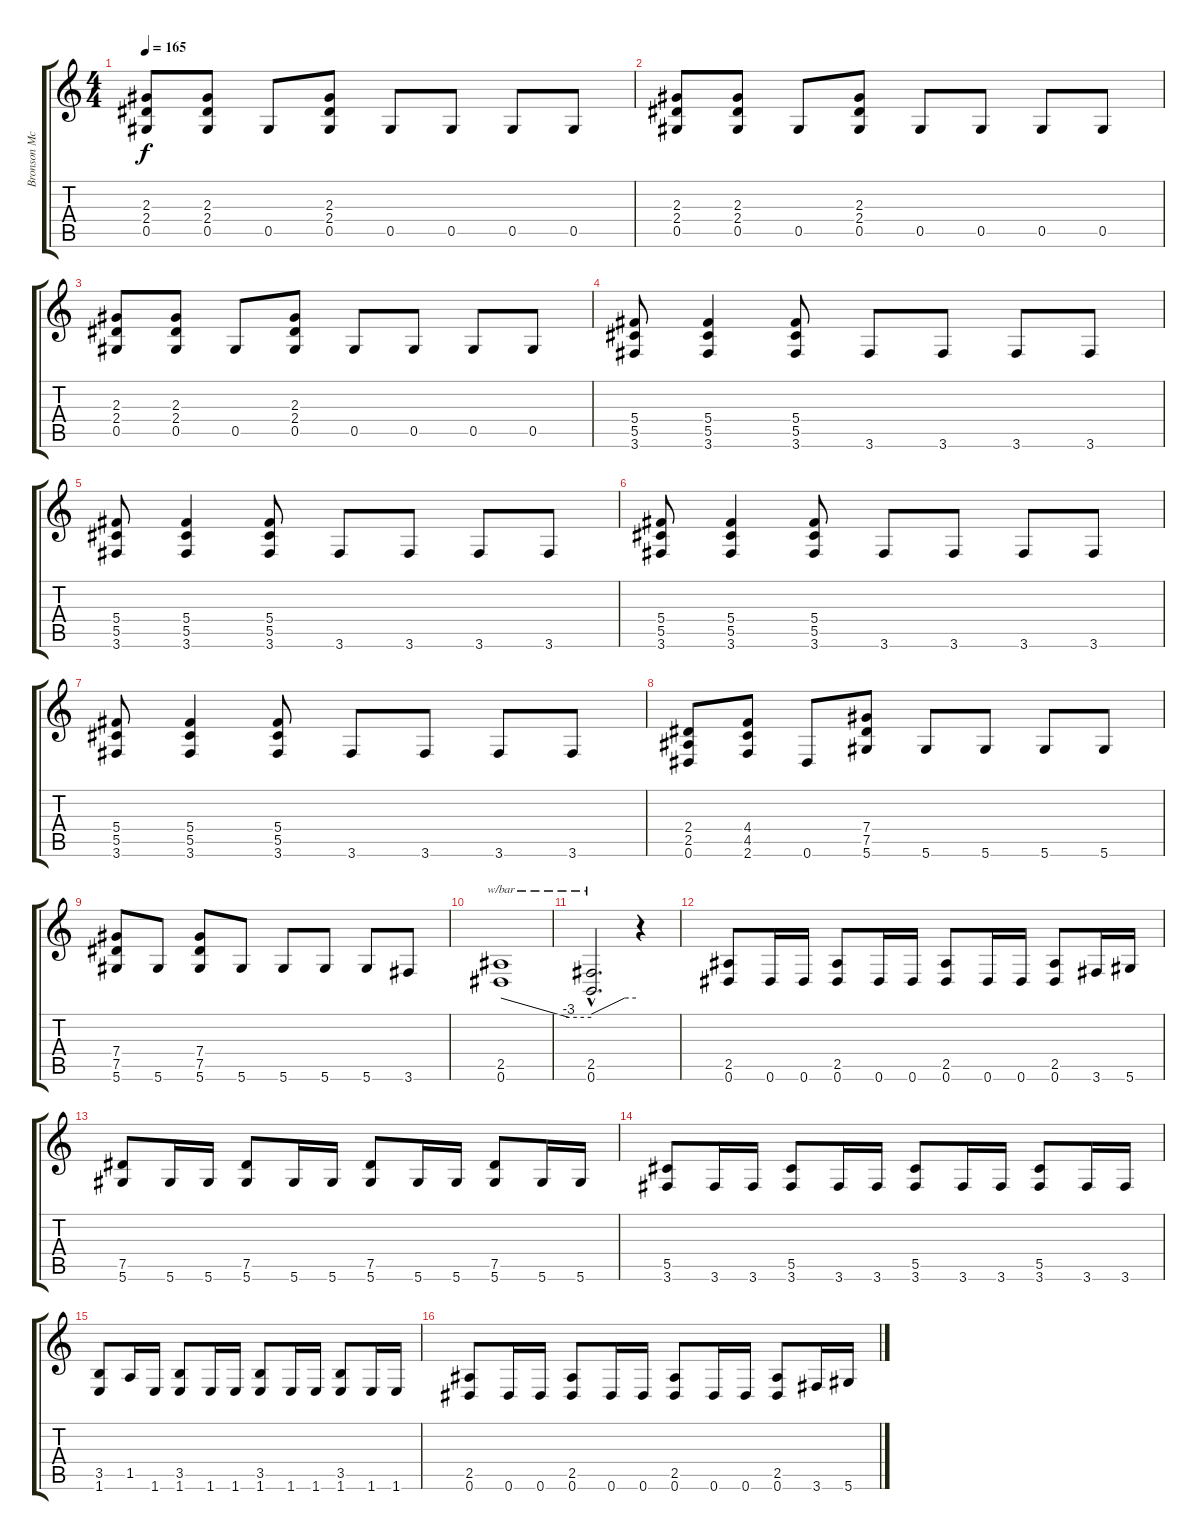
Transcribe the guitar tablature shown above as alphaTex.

\track ("Bronson McDowall (Guitar)" "Bronson Mc") {instrument distortionguitar}
\staff {score tabs}
\tuning (Eb4 Bb3 Gb3 Db3 Ab2 Eb2) {hide}
\ts (4 4)
\tempo 165
\clef g2
\ks c
(2.3 2.4 0.5).8{dy f} (2.3 2.4 0.5).8 0.5.8 (2.3 2.4 0.5).8 0.5.8 0.5.8 0.5.8 0.5.8 |
(2.3 2.4 0.5).8 (2.3 2.4 0.5).8 0.5.8 (2.3 2.4 0.5).8 0.5.8 0.5.8 0.5.8 0.5.8 |
(2.3 2.4 0.5).8 (2.3 2.4 0.5).8 0.5.8 (2.3 2.4 0.5).8 0.5.8 0.5.8 0.5.8 0.5.8 |
(5.4 5.5 3.6).8 (5.4 5.5 3.6).4 (5.4 5.5 3.6).8 3.6.8 3.6.8 3.6.8 3.6.8 |
(5.4 5.5 3.6).8 (5.4 5.5 3.6).4 (5.4 5.5 3.6).8 3.6.8 3.6.8 3.6.8 3.6.8 |
(5.4 5.5 3.6).8 (5.4 5.5 3.6).4 (5.4 5.5 3.6).8 3.6.8 3.6.8 3.6.8 3.6.8 |
(5.4 5.5 3.6).8 (5.4 5.5 3.6).4 (5.4 5.5 3.6).8 3.6.8 3.6.8 3.6.8 3.6.8 |
(2.4 2.5 0.6).8 (4.4 4.5 2.6).8 0.6.8 (7.4 7.5 5.6).8 5.6.8 5.6.8 5.6.8 5.6.8 |
(7.4 7.5 5.6).8 5.6.8 (7.4 7.5 5.6).8 5.6.8 5.6.8 5.6.8 5.6.8 3.6.8 |
(2.5 0.6).1{tbe (custom default 0 0 45 -12 60 -12)} |
(2.5{hac} 0.6{hac}).2{d tbe (custom default 0 -8 45 0 60 0)} r.4 |
(2.5 0.6).8 0.6.16 0.6.16 (2.5 0.6).8 0.6.16 0.6.16 (2.5 0.6).8 0.6.16 0.6.16 (2.5 0.6).8 3.6.16 5.6.16 |
(7.5 5.6).8 5.6.16 5.6.16 (7.5 5.6).8 5.6.16 5.6.16 (7.5 5.6).8 5.6.16 5.6.16 (7.5 5.6).8 5.6.16 5.6.16 |
(5.5 3.6).8 3.6.16 3.6.16 (5.5 3.6).8 3.6.16 3.6.16 (5.5 3.6).8 3.6.16 3.6.16 (5.5 3.6).8 3.6.16 3.6.16 |
(3.5 1.6).8 1.5.16 1.6.16 (3.5 1.6).8 1.6.16 1.6.16 (3.5 1.6).8 1.6.16 1.6.16 (3.5 1.6).8 1.6.16 1.6.16 |
(2.5 0.6).8 0.6.16 0.6.16 (2.5 0.6).8 0.6.16 0.6.16 (2.5 0.6).8 0.6.16 0.6.16 (2.5 0.6).8 3.6.16 5.6.16
